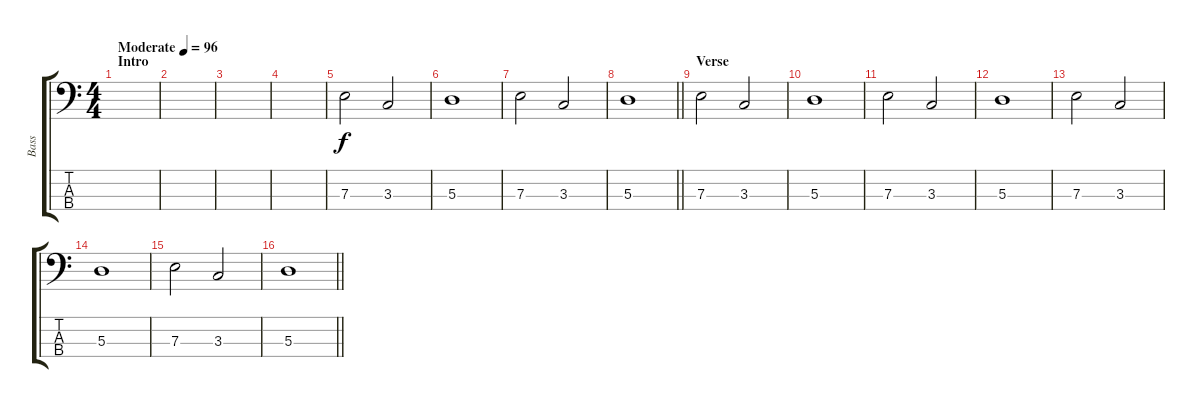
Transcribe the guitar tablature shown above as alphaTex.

\track ("Bass" "Bass") {instrument electricbassfinger}
\staff {score tabs}
\tuning (G2 D2 A1 E1) {hide}
\ts (4 4)
\section ("" "Intro")
\tempo (96 "Moderate")
\clef f4
\ks c
|
|
|
|
7.3.2 3.3.2 |
5.3.1 |
7.3.2 3.3.2 |
\barLineRight lightlight
5.3.1 |
\section ("" "Verse")
7.3.2 3.3.2 |
5.3.1 |
7.3.2 3.3.2 |
5.3.1 |
7.3.2 3.3.2 |
5.3.1 |
7.3.2 3.3.2 |
\barLineRight lightlight
5.3.1
